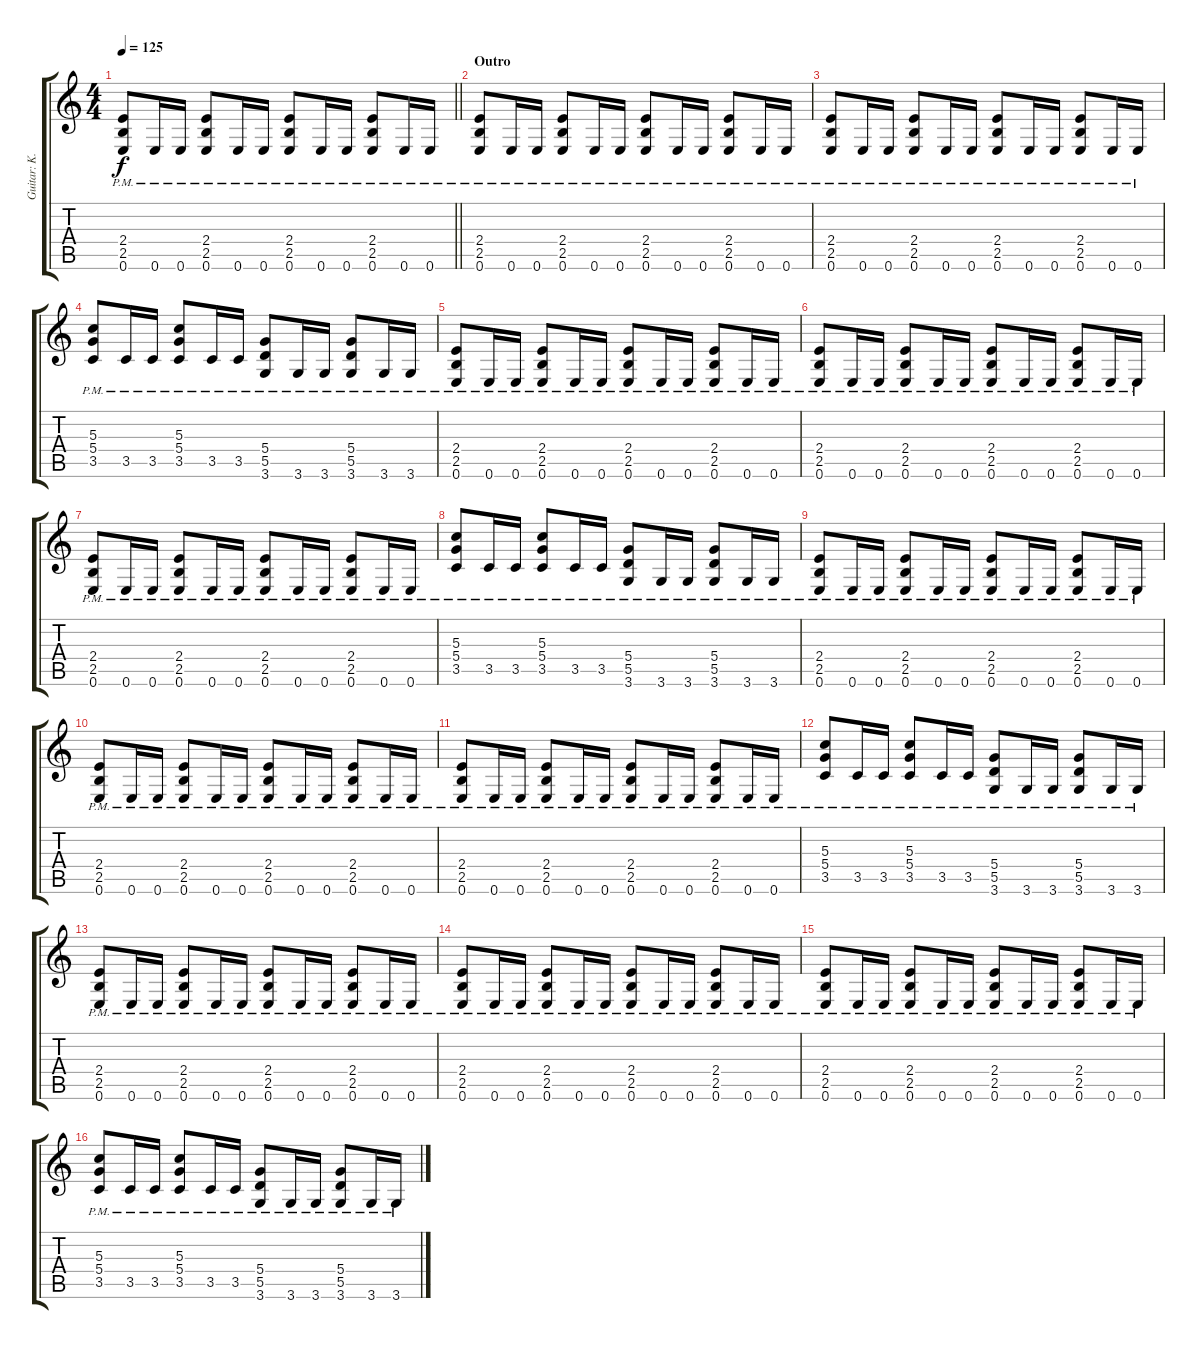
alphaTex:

\track ("Guitar: K.K." "Guitar: K.") {instrument distortionguitar}
\staff {score tabs}
\tuning (E4 B3 G3 D3 A2 E2) {hide}
\ts (4 4)
\tempo 125
\clef g2
\barLineRight lightlight
\ks c
(2.4{pm} 2.5{pm} 0.6{pm}).8{dy f} 0.6{pm}.16 0.6{pm}.16 (2.4{pm} 2.5{pm} 0.6{pm}).8 0.6{pm}.16 0.6{pm}.16 (2.4{pm} 2.5{pm} 0.6{pm}).8 0.6{pm}.16 0.6{pm}.16 (2.4{pm} 2.5{pm} 0.6{pm}).8 0.6{pm}.16 0.6{pm}.16 |
\section ("" "Outro")
(2.4{pm} 2.5{pm} 0.6{pm}).8 0.6{pm}.16 0.6{pm}.16 (2.4{pm} 2.5{pm} 0.6{pm}).8 0.6{pm}.16 0.6{pm}.16 (2.4{pm} 2.5{pm} 0.6{pm}).8 0.6{pm}.16 0.6{pm}.16 (2.4{pm} 2.5{pm} 0.6{pm}).8 0.6{pm}.16 0.6{pm}.16 |
(2.4{pm} 2.5{pm} 0.6{pm}).8 0.6{pm}.16 0.6{pm}.16 (2.4{pm} 2.5{pm} 0.6{pm}).8 0.6{pm}.16 0.6{pm}.16 (2.4{pm} 2.5{pm} 0.6{pm}).8 0.6{pm}.16 0.6{pm}.16 (2.4{pm} 2.5{pm} 0.6{pm}).8 0.6{pm}.16 0.6{pm}.16 |
(5.3{pm} 5.4{pm} 3.5{pm}).8 3.5{pm}.16 3.5{pm}.16 (5.3{pm} 5.4{pm} 3.5{pm}).8 3.5{pm}.16 3.5{pm}.16 (5.4{pm} 5.5{pm} 3.6{pm}).8 3.6{pm}.16 3.6{pm}.16 (5.4{pm} 5.5{pm} 3.6{pm}).8 3.6{pm}.16 3.6{pm}.16 |
(2.4{pm} 2.5{pm} 0.6{pm}).8 0.6{pm}.16 0.6{pm}.16 (2.4{pm} 2.5{pm} 0.6{pm}).8 0.6{pm}.16 0.6{pm}.16 (2.4{pm} 2.5{pm} 0.6{pm}).8 0.6{pm}.16 0.6{pm}.16 (2.4{pm} 2.5{pm} 0.6{pm}).8 0.6{pm}.16 0.6{pm}.16 |
(2.4{pm} 2.5{pm} 0.6{pm}).8 0.6{pm}.16 0.6{pm}.16 (2.4{pm} 2.5{pm} 0.6{pm}).8 0.6{pm}.16 0.6{pm}.16 (2.4{pm} 2.5{pm} 0.6{pm}).8 0.6{pm}.16 0.6{pm}.16 (2.4{pm} 2.5{pm} 0.6{pm}).8 0.6{pm}.16 0.6{pm}.16 |
(2.4{pm} 2.5{pm} 0.6{pm}).8 0.6{pm}.16 0.6{pm}.16 (2.4{pm} 2.5{pm} 0.6{pm}).8 0.6{pm}.16 0.6{pm}.16 (2.4{pm} 2.5{pm} 0.6{pm}).8 0.6{pm}.16 0.6{pm}.16 (2.4{pm} 2.5{pm} 0.6{pm}).8 0.6{pm}.16 0.6{pm}.16 |
(5.3{pm} 5.4{pm} 3.5{pm}).8 3.5{pm}.16 3.5{pm}.16 (5.3{pm} 5.4{pm} 3.5{pm}).8 3.5{pm}.16 3.5{pm}.16 (5.4{pm} 5.5{pm} 3.6{pm}).8 3.6{pm}.16 3.6{pm}.16 (5.4{pm} 5.5{pm} 3.6{pm}).8 3.6{pm}.16 3.6{pm}.16 |
(2.4{pm} 2.5{pm} 0.6{pm}).8 0.6{pm}.16 0.6{pm}.16 (2.4{pm} 2.5{pm} 0.6{pm}).8 0.6{pm}.16 0.6{pm}.16 (2.4{pm} 2.5{pm} 0.6{pm}).8 0.6{pm}.16 0.6{pm}.16 (2.4{pm} 2.5{pm} 0.6{pm}).8 0.6{pm}.16 0.6{pm}.16 |
(2.4{pm} 2.5{pm} 0.6{pm}).8 0.6{pm}.16 0.6{pm}.16 (2.4{pm} 2.5{pm} 0.6{pm}).8 0.6{pm}.16 0.6{pm}.16 (2.4{pm} 2.5{pm} 0.6{pm}).8 0.6{pm}.16 0.6{pm}.16 (2.4{pm} 2.5{pm} 0.6{pm}).8 0.6{pm}.16 0.6{pm}.16 |
(2.4{pm} 2.5{pm} 0.6{pm}).8 0.6{pm}.16 0.6{pm}.16 (2.4{pm} 2.5{pm} 0.6{pm}).8 0.6{pm}.16 0.6{pm}.16 (2.4{pm} 2.5{pm} 0.6{pm}).8 0.6{pm}.16 0.6{pm}.16 (2.4{pm} 2.5{pm} 0.6{pm}).8 0.6{pm}.16 0.6{pm}.16 |
(5.3{pm} 5.4{pm} 3.5{pm}).8 3.5{pm}.16 3.5{pm}.16 (5.3{pm} 5.4{pm} 3.5{pm}).8 3.5{pm}.16 3.5{pm}.16 (5.4{pm} 5.5{pm} 3.6{pm}).8 3.6{pm}.16 3.6{pm}.16 (5.4{pm} 5.5{pm} 3.6{pm}).8 3.6{pm}.16 3.6{pm}.16 |
(2.4{pm} 2.5{pm} 0.6{pm}).8 0.6{pm}.16 0.6{pm}.16 (2.4{pm} 2.5{pm} 0.6{pm}).8 0.6{pm}.16 0.6{pm}.16 (2.4{pm} 2.5{pm} 0.6{pm}).8 0.6{pm}.16 0.6{pm}.16 (2.4{pm} 2.5{pm} 0.6{pm}).8 0.6{pm}.16 0.6{pm}.16 |
(2.4{pm} 2.5{pm} 0.6{pm}).8 0.6{pm}.16 0.6{pm}.16 (2.4{pm} 2.5{pm} 0.6{pm}).8 0.6{pm}.16 0.6{pm}.16 (2.4{pm} 2.5{pm} 0.6{pm}).8 0.6{pm}.16 0.6{pm}.16 (2.4{pm} 2.5{pm} 0.6{pm}).8 0.6{pm}.16 0.6{pm}.16 |
(2.4{pm} 2.5{pm} 0.6{pm}).8 0.6{pm}.16 0.6{pm}.16 (2.4{pm} 2.5{pm} 0.6{pm}).8 0.6{pm}.16 0.6{pm}.16 (2.4{pm} 2.5{pm} 0.6{pm}).8 0.6{pm}.16 0.6{pm}.16 (2.4{pm} 2.5{pm} 0.6{pm}).8 0.6{pm}.16 0.6{pm}.16 |
(5.3{pm} 5.4{pm} 3.5{pm}).8 3.5{pm}.16 3.5{pm}.16 (5.3{pm} 5.4{pm} 3.5{pm}).8 3.5{pm}.16 3.5{pm}.16 (5.4{pm} 5.5{pm} 3.6{pm}).8 3.6{pm}.16 3.6{pm}.16 (5.4{pm} 5.5{pm} 3.6{pm}).8 3.6{pm}.16 3.6{pm}.16
